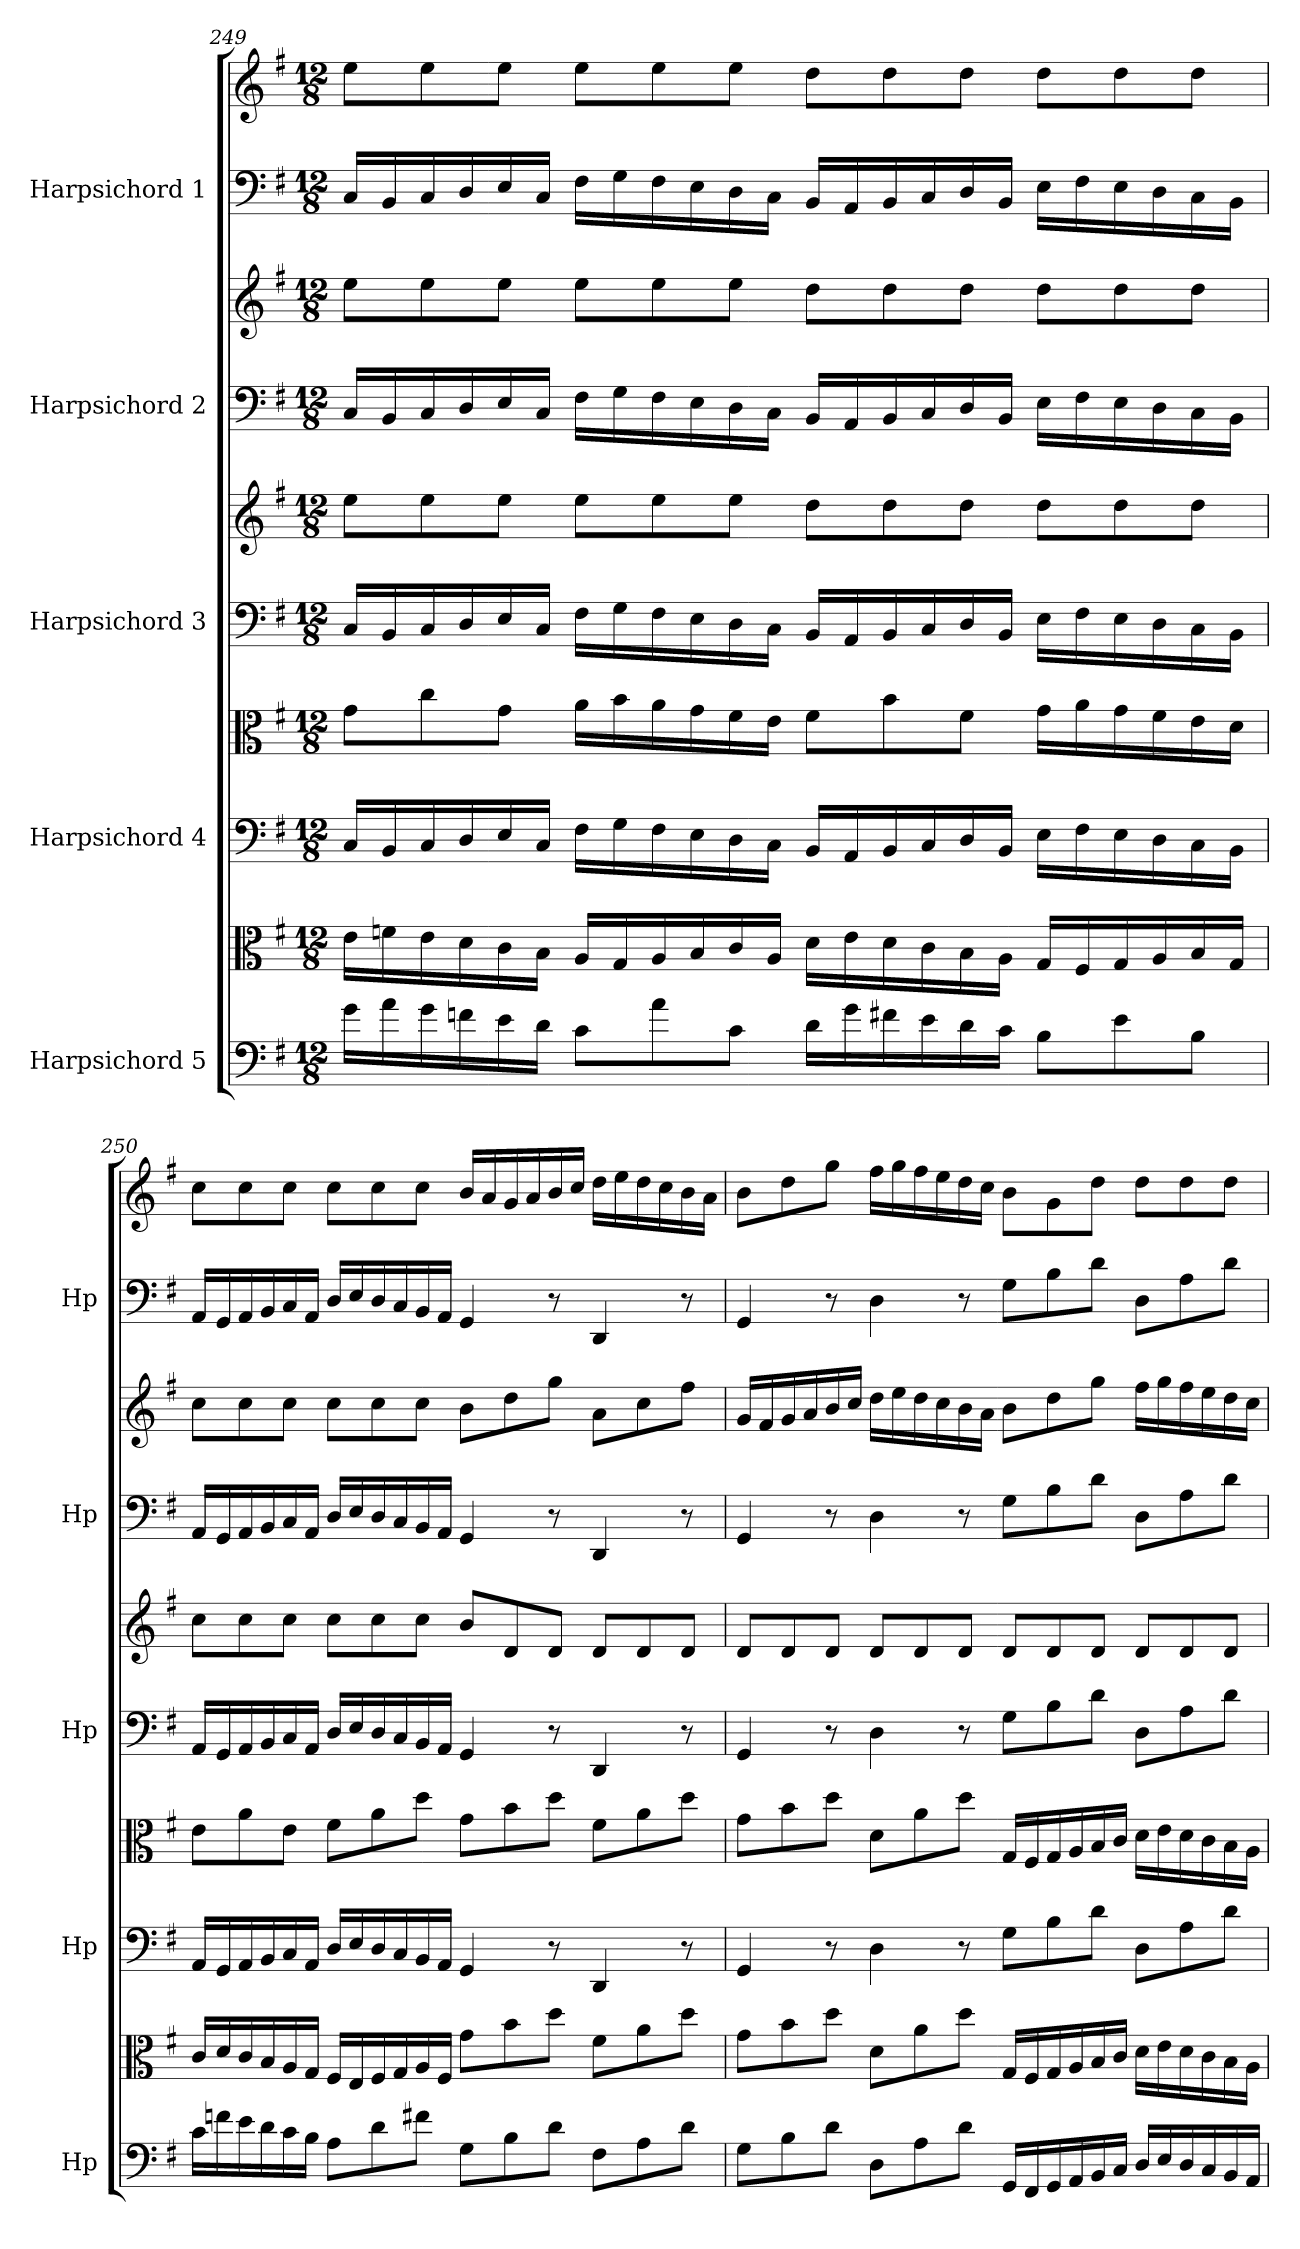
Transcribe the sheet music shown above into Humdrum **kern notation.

**kern	**kern	**kern	**kern	**kern	**kern	**kern	**kern	**kern	**kern
*part5	*part5	*part4	*part4	*part3	*part3	*part2	*part2	*part1	*part1
*staff10	*staff9	*staff8	*staff7	*staff6	*staff5	*staff4	*staff3	*staff2	*staff1
*I"Harpsichord 5	*	*I"Harpsichord 4	*	*I"Harpsichord 3	*	*I"Harpsichord 2	*	*I"Harpsichord 1	*
*I'Hp	*	*I'Hp	*	*I'Hp	*	*I'Hp	*	*I'Hp	*
!!LO:PB:g=z
*clefF4	*clefC3	*clefF4	*clefC3	*clefF4	*clefG2	*clefF4	*clefG2	*clefF4	*clefG2
*k[f#]	*k[f#]	*k[f#]	*k[f#]	*k[f#]	*k[f#]	*k[f#]	*k[f#]	*k[f#]	*k[f#]
*M12/8	*M12/8	*M12/8	*M12/8	*M12/8	*M12/8	*M12/8	*M12/8	*M12/8	*M12/8
=249	=249	=249	=249	=249	=249	=249	=249	=249	=249
16g\LL	16e\LL	16C/LL	8g\L	16C/LL	8ee\L	16C/LL	8ee\L	16C/LL	8ee\L
16a\	16fn\	16BB/	.	16BB/	.	16BB/	.	16BB/	.
16g\	16e\	16C/	8cc\	16C/	8ee\	16C/	8ee\	16C/	8ee\
16fn\	16d\	16D/	.	16D/	.	16D/	.	16D/	.
16e\	16c\	16E/	8g\J	16E/	8ee\J	16E/	8ee\J	16E/	8ee\J
16d\JJ	16B\JJ	16C/JJ	.	16C/JJ	.	16C/JJ	.	16C/JJ	.
8c\L	16A/LL	16F#\LL	16a\LL	16F#\LL	8ee\L	16F#\LL	8ee\L	16F#\LL	8ee\L
.	16G/	16G\	16b\	16G\	.	16G\	.	16G\	.
8a\	16A/	16F#\	16a\	16F#\	8ee\	16F#\	8ee\	16F#\	8ee\
.	16B/	16E\	16g\	16E\	.	16E\	.	16E\	.
8c\J	16c/	16D\	16f#\	16D\	8ee\J	16D\	8ee\J	16D\	8ee\J
.	16A/JJ	16C\JJ	16e\JJ	16C\JJ	.	16C\JJ	.	16C\JJ	.
16d\LL	16d\LL	16BB/LL	8f#\L	16BB/LL	8dd\L	16BB/LL	8dd\L	16BB/LL	8dd\L
16g\	16e\	16AA/	.	16AA/	.	16AA/	.	16AA/	.
16f#X\	16d\	16BB/	8b\	16BB/	8dd\	16BB/	8dd\	16BB/	8dd\
16e\	16c\	16C/	.	16C/	.	16C/	.	16C/	.
16d\	16B\	16D/	8f#\J	16D/	8dd\J	16D/	8dd\J	16D/	8dd\J
16c\JJ	16A\JJ	16BB/JJ	.	16BB/JJ	.	16BB/JJ	.	16BB/JJ	.
8B\L	16G/LL	16E\LL	16g\LL	16E\LL	8dd\L	16E\LL	8dd\L	16E\LL	8dd\L
.	16F#/	16F#\	16a\	16F#\	.	16F#\	.	16F#\	.
8e\	16G/	16E\	16g\	16E\	8dd\	16E\	8dd\	16E\	8dd\
.	16A/	16D\	16f#\	16D\	.	16D\	.	16D\	.
8B\J	16B/	16C\	16e\	16C\	8dd\J	16C\	8dd\J	16C\	8dd\J
.	16G/JJ	16BB\JJ	16d\JJ	16BB\JJ	.	16BB\JJ	.	16BB\JJ	.
!!LO:PB:g=z
=250	=250	=250	=250	=250	=250	=250	=250	=250	=250
16c\LL	16c/LL	16AA/LL	8e\L	16AA/LL	8cc\L	16AA/LL	8cc\L	16AA/LL	8cc\L
16fn\	16d/	16GG/	.	16GG/	.	16GG/	.	16GG/	.
16e\	16c/	16AA/	8a\	16AA/	8cc\	16AA/	8cc\	16AA/	8cc\
16d\	16B/	16BB/	.	16BB/	.	16BB/	.	16BB/	.
16c\	16A/	16C/	8e\J	16C/	8cc\J	16C/	8cc\J	16C/	8cc\J
16B\JJ	16G/JJ	16AA/JJ	.	16AA/JJ	.	16AA/JJ	.	16AA/JJ	.
8A\L	16F#/LL	16D/LL	8f#\L	16D/LL	8cc\L	16D/LL	8cc\L	16D/LL	8cc\L
.	16E/	16E/	.	16E/	.	16E/	.	16E/	.
8d\	16F#/	16D/	8a\	16D/	8cc\	16D/	8cc\	16D/	8cc\
.	16G/	16C/	.	16C/	.	16C/	.	16C/	.
8f#X\J	16A/	16BB/	8dd\J	16BB/	8cc\J	16BB/	8cc\J	16BB/	8cc\J
.	16F#/JJ	16AA/JJ	.	16AA/JJ	.	16AA/JJ	.	16AA/JJ	.
8G\L	8g\L	4GG/	8g\L	4GG/	8b/L	4GG/	8b\L	4GG/	16b/LL
.	.	.	.	.	.	.	.	.	16a/
8B\	8b\	.	8b\	.	8d/	.	8dd\	.	16g/
.	.	.	.	.	.	.	.	.	16a/
8d\J	8dd\J	8r	8dd\J	8r	8d/J	8r	8gg\J	8r	16b/
.	.	.	.	.	.	.	.	.	16cc/JJ
8F#\L	8f#\L	4DD/	8f#\L	4DD/	8d/L	4DD/	8a\L	4DD/	16dd\LL
.	.	.	.	.	.	.	.	.	16ee\
8A\	8a\	.	8a\	.	8d/	.	8cc\	.	16dd\
.	.	.	.	.	.	.	.	.	16cc\
8d\J	8dd\J	8r	8dd\J	8r	8d/J	8r	8ff#\J	8r	16b\
.	.	.	.	.	.	.	.	.	16a\JJ
!!LO:PB:g=z
=251	=251	=251	=251	=251	=251	=251	=251	=251	=251
8G\L	8g\L	4GG/	8g\L	4GG/	8d/L	4GG/	16g/LL	4GG/	8b\L
.	.	.	.	.	.	.	16f#/	.	.
8B\	8b\	.	8b\	.	8d/	.	16g/	.	8dd\
.	.	.	.	.	.	.	16a/	.	.
8d\J	8dd\J	8r	8dd\J	8r	8d/J	8r	16b/	8r	8gg\J
.	.	.	.	.	.	.	16cc/JJ	.	.
8D\L	8d\L	4D\	8d\L	4D\	8d/L	4D\	16dd\LL	4D\	16ff#\LL
.	.	.	.	.	.	.	16ee\	.	16gg\
8A\	8a\	.	8a\	.	8d/	.	16dd\	.	16ff#\
.	.	.	.	.	.	.	16cc\	.	16ee\
8d\J	8dd\J	8r	8dd\J	8r	8d/J	8r	16b\	8r	16dd\
.	.	.	.	.	.	.	16a\JJ	.	16cc\JJ
16GG/LL	16G/LL	8G\L	16G/LL	8G\L	8d/L	8G\L	8b\L	8G\L	8b\L
16FF#/	16F#/	.	16F#/	.	.	.	.	.	.
16GG/	16G/	8B\	16G/	8B\	8d/	8B\	8dd\	8B\	8g\
16AA/	16A/	.	16A/	.	.	.	.	.	.
16BB/	16B/	8d\J	16B/	8d\J	8d/J	8d\J	8gg\J	8d\J	8dd\J
16C/JJ	16c/JJ	.	16c/JJ	.	.	.	.	.	.
16D/LL	16d\LL	8D\L	16d\LL	8D\L	8d/L	8D\L	16ff#\LL	8D\L	8dd\L
16E/	16e\	.	16e\	.	.	.	16gg\	.	.
16D/	16d\	8A\	16d\	8A\	8d/	8A\	16ff#\	8A\	8dd\
16C/	16c\	.	16c\	.	.	.	16ee\	.	.
16BB/	16B\	8d\J	16B\	8d\J	8d/J	8d\J	16dd\	8d\J	8dd\J
16AA/JJ	16A\JJ	.	16A\JJ	.	.	.	16cc\JJ	.	.
=	=	=	=	=	=	=	=	=	=
*-	*-	*-	*-	*-	*-	*-	*-	*-	*-
